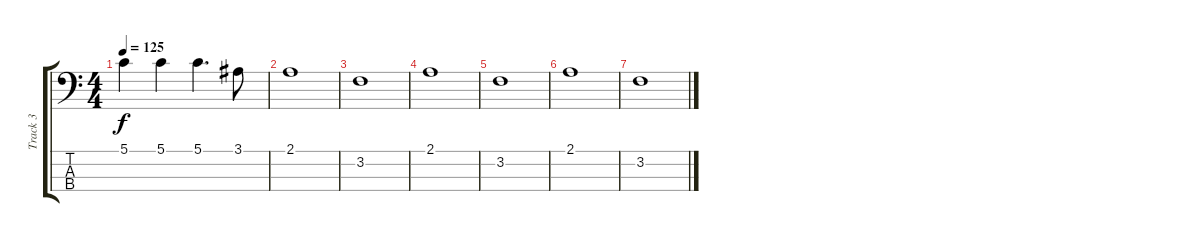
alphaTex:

\track ("Track 3" "Track 3") {instrument electricbassfinger}
\staff {score tabs}
\tuning (G2 D2 A1 E1) {hide}
\ts (4 4)
\tempo 125
\clef f4
\ks c
5.1.4{dy f} 5.1.4 5.1.4{d} 3.1.8 |
2.1.1 |
3.2.1 |
2.1.1 |
3.2.1 |
2.1.1 |
3.2.1
